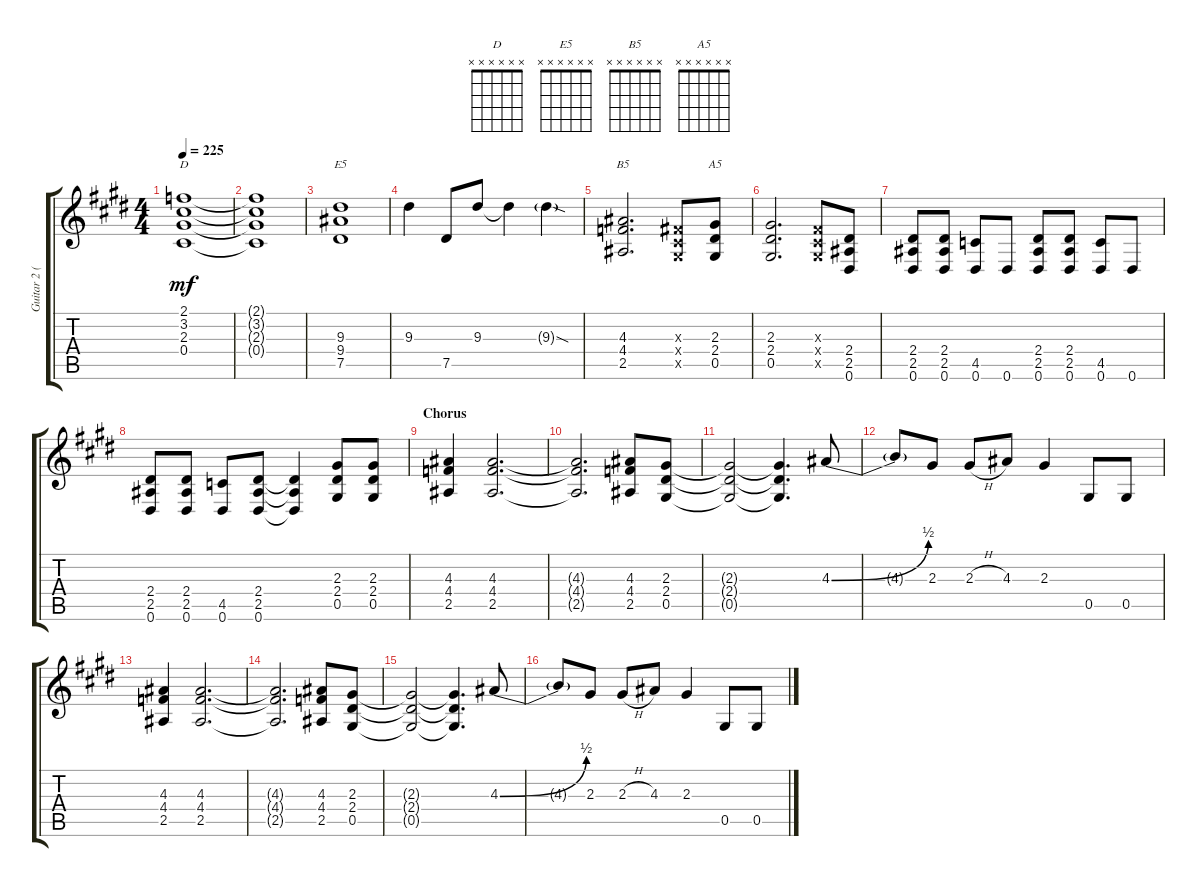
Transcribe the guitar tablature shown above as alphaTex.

\track ("Guitar 2 (Izzy)" "Guitar 2 (") {instrument overdrivenguitar}
\staff {score tabs}
\tuning (Eb4 Bb3 Gb3 Db3 Ab2 Eb2) {hide}
\chord ("D" x x x x x x)
\chord ("E5" x x x x x x)
\chord ("B5" x x x x x x)
\chord ("A5" x x x x x x)
\ts (4 4)
\tempo 225
\clef g2
\ks e
(2.1 3.2 2.3 0.4).1{ch "D" dy mf} |
(2.1{t} 3.2{t} 2.3{t} 0.4{t}).1 |
(9.3 9.4 7.5).1{ch "E5"} |
9.3.4 7.5.8 9.3.8 9.3{t}.4 9.3{sod g}.4 |
(4.3 4.4 2.5).2{d ch "B5"} (0.3{x} 0.4{x} 0.5{x}).8 (2.3 2.4 0.5).8{ch "A5"} |
(2.3 2.4 0.5).2{d} (0.3{x} 0.4{x} 0.5{x}).8 (2.4 2.5 0.6).8 |
(2.4 2.5 0.6).8 (2.4 2.5 0.6).8 (4.5 0.6).8 0.6.8 (2.4 2.5 0.6).8 (2.4 2.5 0.6).8 (4.5 0.6).8 0.6.8 |
(2.4 2.5 0.6).8 (2.4 2.5 0.6).8 (4.5 0.6).8 (2.4 2.5 0.6).8 (2.4{t} 2.5{t} 0.6{t}).4 (2.3 2.4 0.5).8 (2.3 2.4 0.5).8 |
\section ("" "Chorus")
(4.3 4.4 2.5).4 (4.3 4.4 2.5).2{d} |
(4.3{t} 4.4{t} 2.5{t}).2{d} (4.3 4.4 2.5).8 (2.3 2.4 0.5).8 |
(2.3{t} 2.4{t} 0.5{t}).2 (2.3{t} 2.4{t} 0.5{t}).4{d} 4.3{be (bend 0 0 60 2)}.8 |
4.3{t}.8 2.3.8 2.3{h}.8 4.3.8 2.3.4 0.5.8 0.5.8 |
(4.3 4.4 2.5).4 (4.3 4.4 2.5).2{d} |
(4.3{t} 4.4{t} 2.5{t}).2{d} (4.3 4.4 2.5).8 (2.3 2.4 0.5).8 |
(2.3{t} 2.4{t} 0.5{t}).2 (2.3{t} 2.4{t} 0.5{t}).4{d} 4.3{be (bend 0 0 60 2)}.8 |
4.3{t}.8 2.3.8 2.3{h}.8 4.3.8 2.3.4 0.5.8 0.5.8
